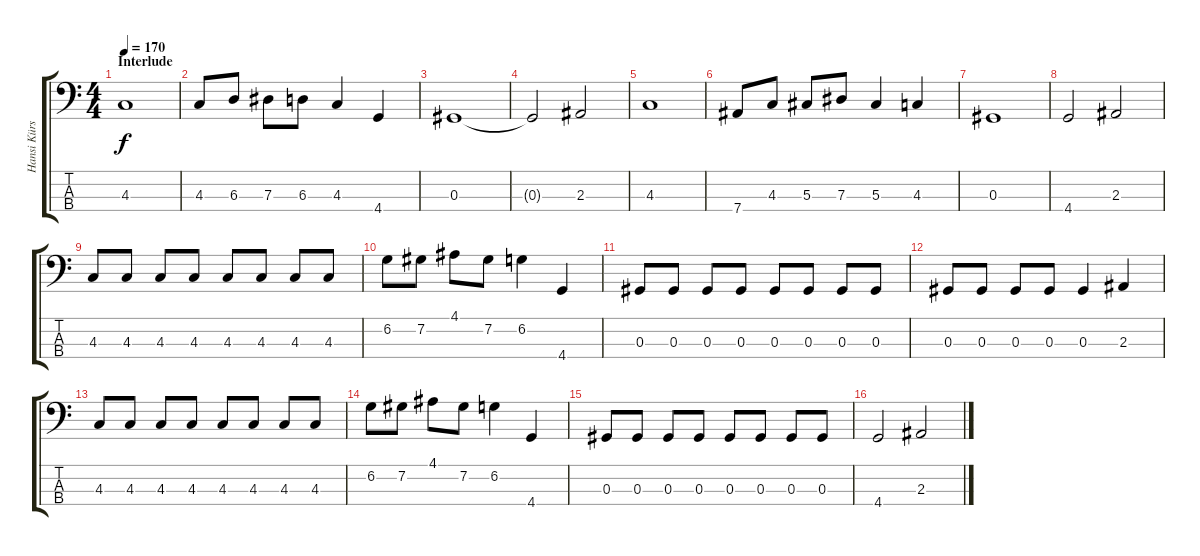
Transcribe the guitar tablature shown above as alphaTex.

\track ("Hansi Kürsch" "Hansi Kürs") {instrument electricbasspick}
\staff {score tabs}
\tuning (Gb2 Db2 Ab1 Eb1) {hide}
\ts (4 4)
\section ("" "Interlude")
\tempo 170
\clef f4
\ks c
4.3.1{dy f} |
4.3.8 6.3.8 7.3.8 6.3.8 4.3.4 4.4.4 |
0.3.1 |
0.3{t}.2 2.3.2 |
4.3.1 |
7.4.8 4.3.8 5.3.8 7.3.8 5.3.4 4.3.4 |
0.3.1 |
4.4.2 2.3.2 |
4.3.8 4.3.8 4.3.8 4.3.8 4.3.8 4.3.8 4.3.8 4.3.8 |
6.2.8 7.2.8 4.1.8 7.2.8 6.2.4 4.4.4 |
0.3.8 0.3.8 0.3.8 0.3.8 0.3.8 0.3.8 0.3.8 0.3.8 |
0.3.8 0.3.8 0.3.8 0.3.8 0.3.4 2.3.4 |
4.3.8 4.3.8 4.3.8 4.3.8 4.3.8 4.3.8 4.3.8 4.3.8 |
6.2.8 7.2.8 4.1.8 7.2.8 6.2.4 4.4.4 |
0.3.8 0.3.8 0.3.8 0.3.8 0.3.8 0.3.8 0.3.8 0.3.8 |
4.4.2 2.3.2
